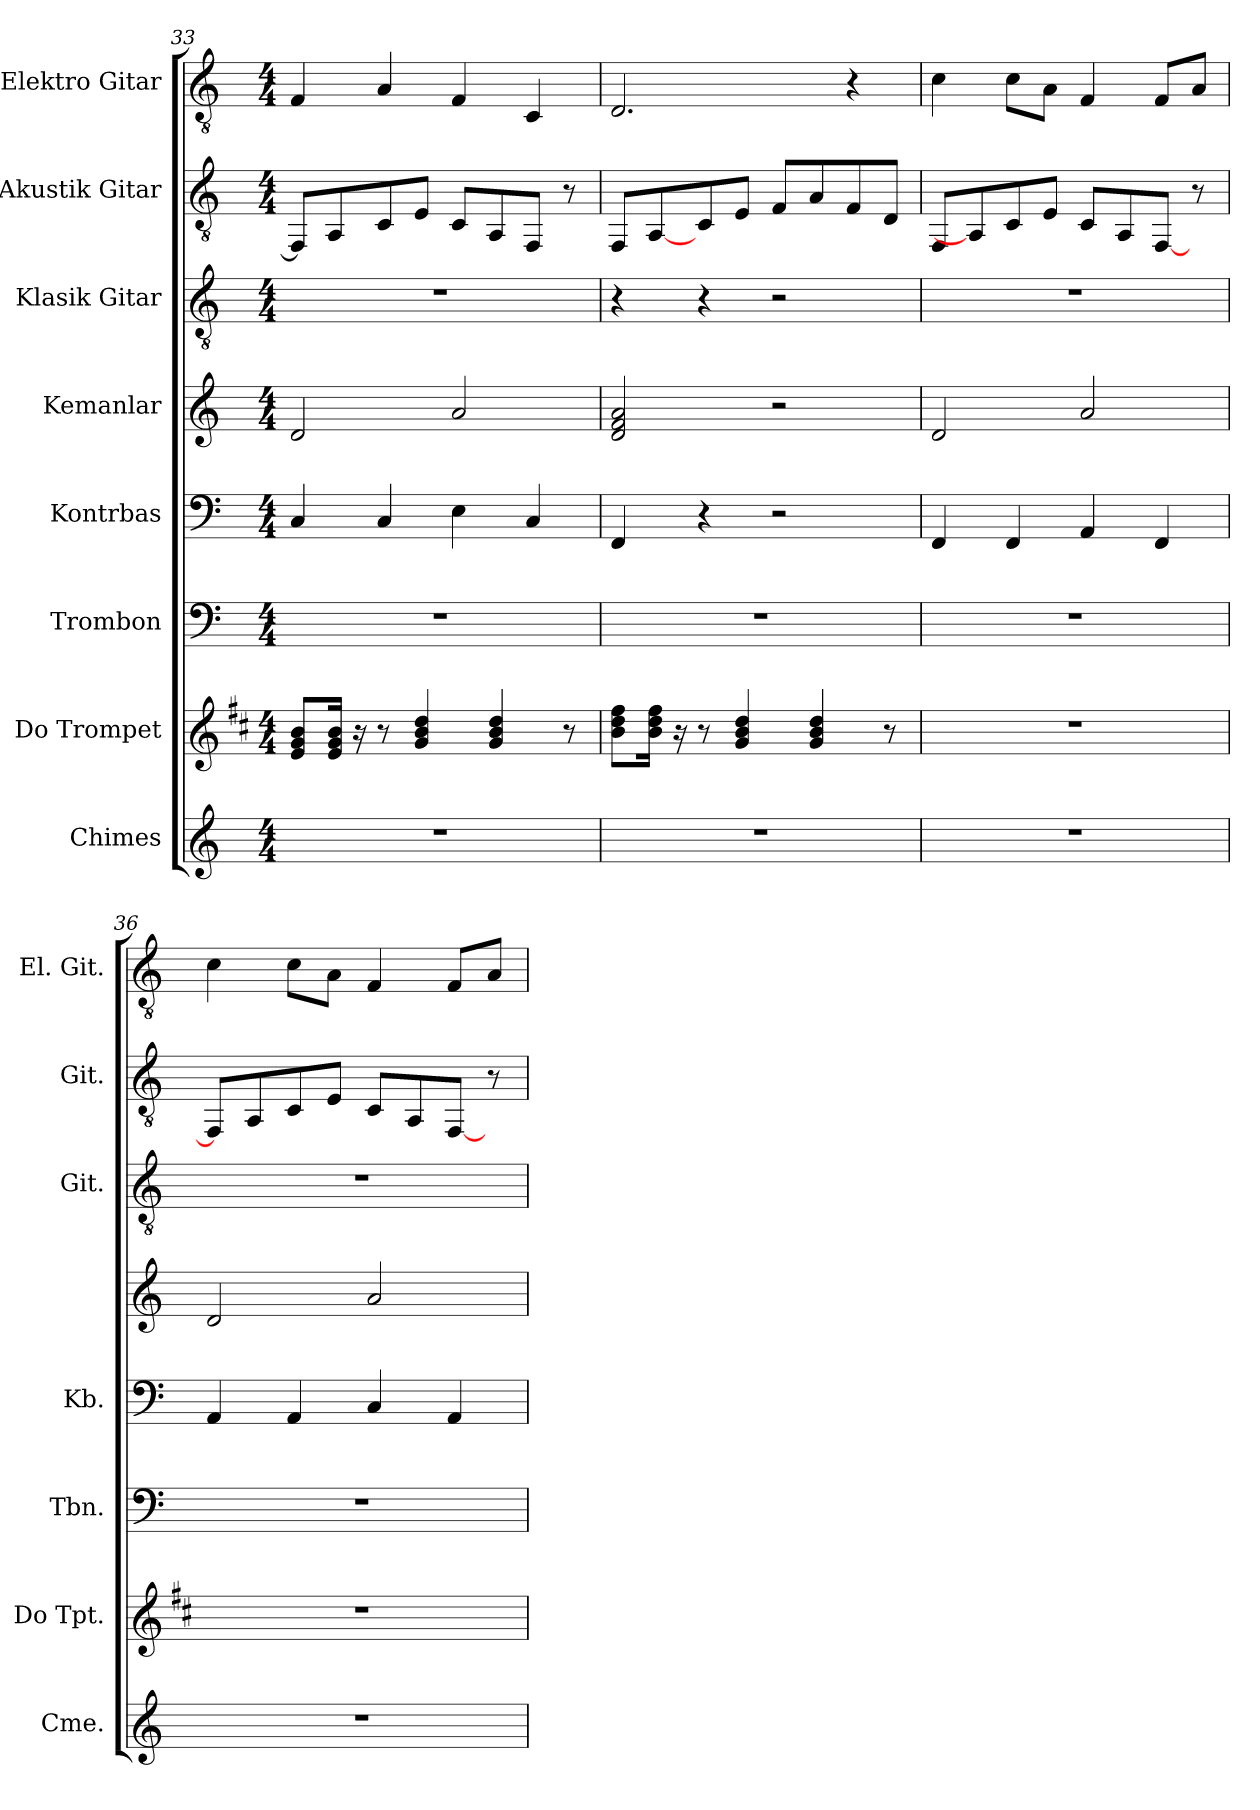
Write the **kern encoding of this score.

**kern	**kern	**kern	**kern	**kern	**kern	**kern	**kern
*part8	*part7	*part6	*part5	*part4	*part3	*part2	*part1
*staff8	*staff7	*staff6	*staff5	*staff4	*staff3	*staff2	*staff1
*I"Chimes	*I"Do Trompet	*I"Trombon	*I"Kontrbas	*I"Kemanlar	*I"Klasik Gitar	*I"Akustik Gitar	*I"Elektro Gitar
*I'Cme.	*I'Do Tpt.	*I'Tbn.	*I'Kb.	*	*I'Git.	*I'Git.	*I'El. Git.
*clefG2	*clefG2	*clefF4	*clefF4	*clefG2	*clefGv2	*clefGv2	*clefGv2
*	*ITrd1c2	*	*ITrd7c12	*	*	*	*
*k[]	*k[]	*k[]	*k[]	*k[]	*k[]	*k[]	*k[]
*M4/4	*M4/4	*M4/4	*M4/4	*M4/4	*M4/4	*M4/4	*M4/4
=33	=33	=33	=33	=33	=33	=33	=33
1r	8d/ 8f/ 8a/L	1r	4CC/	2d/	1r	8FF/L]	4F/
.	16d/ 16f/ 16a/Jk	.	.	.	.	8AA/	.
.	16r	.	.	.	.	.	.
.	8r	.	4CC/	.	.	8C/	4A/
.	4f/ 4a/ 4cc/	.	.	.	.	8E/J	.
.	.	.	4EE\	2a/	.	8C/L	4F/
.	4f/ 4a/ 4cc/	.	.	.	.	8AA/	.
.	.	.	4CC/	.	.	8FF/J	4C/
.	8r	.	.	.	.	8r	.
=34	=34	=34	=34	=34	=34	=34	=34
1r	8a\ 8cc\ 8ee\L	1r	4FFF/	2d/ 2f/ 2a/	4r	8FF/L	2.D/
.	16a\ 16cc\ 16ee\Jk	.	.	.	.	[8AA/	.
.	16r	.	.	.	.	.	.
.	8r	.	4r	.	4r	8C/	.
.	4f/ 4a/ 4cc/	.	.	.	.	8E/J	.
.	.	.	2r	2r	2r	8F/L	.
.	4f/ 4a/ 4cc/	.	.	.	.	8A/	.
.	.	.	.	.	.	8F/	4r
.	8r	.	.	.	.	8D/J	.
!!LO:PB:g=z
=35	=35	=35	=35	=35	=35	=35	=35
1r	1r	1r	4FFF/	2d/	1r	8FF/L	4c\
.	.	.	.	.	.	8AA/]	.
.	.	.	4FFF/	.	.	8C/	8c\L
.	.	.	.	.	.	8E/J	8A\J
.	.	.	4AAA/	2a/	.	8C/L	4F/
.	.	.	.	.	.	8AA/	.
.	.	.	4FFF/	.	.	[8FF/J	8F/L
.	.	.	.	.	.	8r	8A/J
=36	=36	=36	=36	=36	=36	=36	=36
1r	1r	1r	4AAA/	2d/	1r	8FF/L]	4c\
.	.	.	.	.	.	8AA/	.
.	.	.	4AAA/	.	.	8C/	8c\L
.	.	.	.	.	.	8E/J	8A\J
.	.	.	4CC/	2a/	.	8C/L	4F/
.	.	.	.	.	.	8AA/	.
.	.	.	4AAA/	.	.	[8FF/J	8F/L
.	.	.	.	.	.	8r	8A/J
=	=	=	=	=	=	=	=
*-	*-	*-	*-	*-	*-	*-	*-
